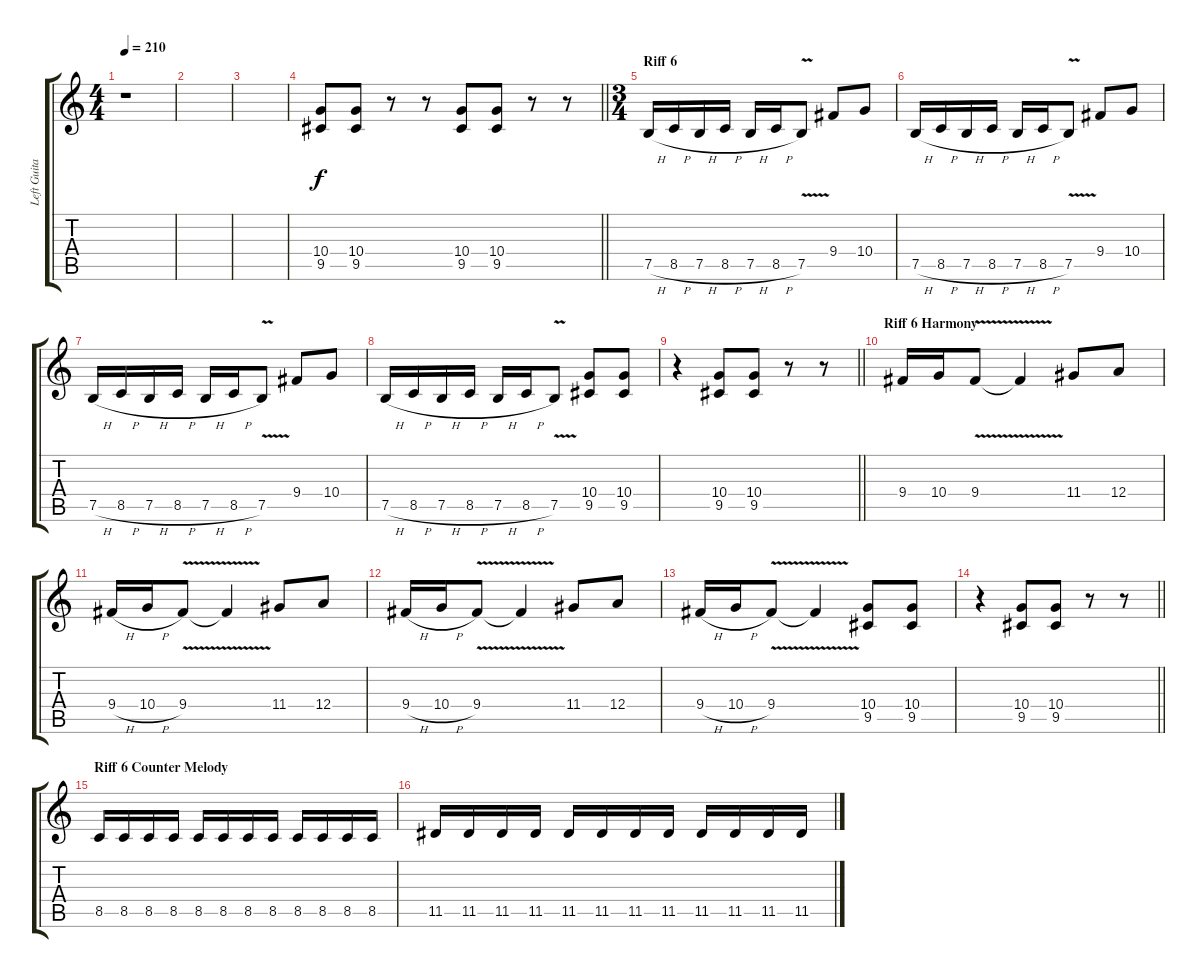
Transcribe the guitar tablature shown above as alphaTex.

\track ("Left Guitar" "Left Guita") {instrument distortionguitar}
\staff {score tabs}
\tuning (B3 Gb3 D3 A2 E2 B1) {hide}
\ts (4 4)
\tempo 210
\clef g2
\ks c
r.1{dy f} |
|
|
\barLineRight lightlight
(10.4 9.5).8 (10.4 9.5).8 r.8 r.8 (10.4 9.5).8 (10.4 9.5).8 r.8 r.8 |
\ts (3 4)
\section ("" "Riff 6")
7.5{h}.16 8.5{h}.16 7.5{h}.16 8.5{h}.16 7.5{h}.16 8.5{h}.16 7.5{v}.8 9.4.8 10.4.8 |
7.5{h}.16 8.5{h}.16 7.5{h}.16 8.5{h}.16 7.5{h}.16 8.5{h}.16 7.5{v}.8 9.4.8 10.4.8 |
7.5{h}.16 8.5{h}.16 7.5{h}.16 8.5{h}.16 7.5{h}.16 8.5{h}.16 7.5{v}.8 9.4.8 10.4.8 |
7.5{h}.16 8.5{h}.16 7.5{h}.16 8.5{h}.16 7.5{h}.16 8.5{h}.16 7.5{v}.8 (10.4 9.5).8 (10.4 9.5).8 |
\barLineRight lightlight
r.4 (10.4 9.5).8 (10.4 9.5).8 r.8 r.8 |
\section ("" "Riff 6 Harmony")
9.4.16 10.4.16 9.4{v}.8 9.4{t}.4 11.4.8 12.4.8 |
9.4{h}.16 10.4{h}.16 9.4{v}.8 9.4{t}.4 11.4.8 12.4.8 |
9.4{h}.16 10.4{h}.16 9.4{v}.8 9.4{t}.4 11.4.8 12.4.8 |
9.4{h}.16 10.4{h}.16 9.4{v}.8 9.4{t}.4 (10.4 9.5).8 (10.4 9.5).8 |
\barLineRight lightlight
r.4 (10.4 9.5).8 (10.4 9.5).8 r.8 r.8 |
\section ("" "Riff 6 Counter Melody")
8.5.16 8.5.16 8.5.16 8.5.16 8.5.16 8.5.16 8.5.16 8.5.16 8.5.16 8.5.16 8.5.16 8.5.16 |
11.5.16 11.5.16 11.5.16 11.5.16 11.5.16 11.5.16 11.5.16 11.5.16 11.5.16 11.5.16 11.5.16 11.5.16
